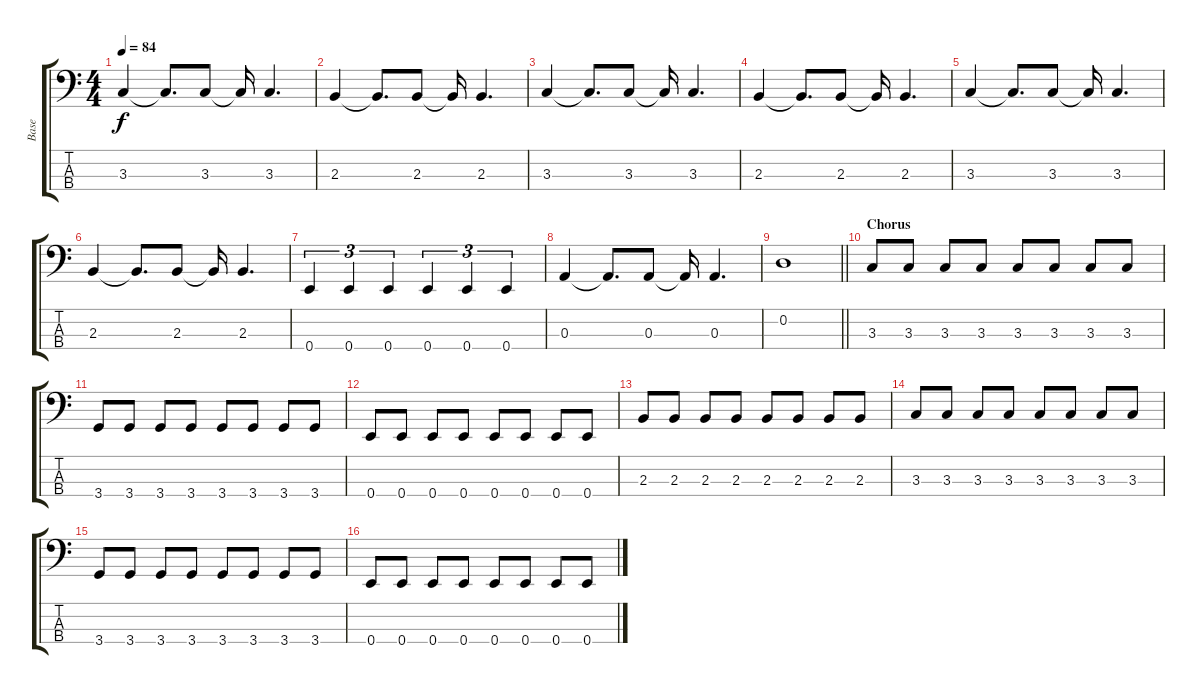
\track ("Base" "Base") {instrument electricbassfinger}
\staff {score tabs}
\tuning (G2 D2 A1 E1) {hide}
\ts (4 4)
\tempo 84
\clef f4
\ks c
3.3.4{dy f} 3.3{t}.8{d} 3.3.8 3.3{t}.16 3.3.4{d} |
2.3.4 2.3{t}.8{d} 2.3.8 2.3{t}.16 2.3.4{d} |
3.3.4 3.3{t}.8{d} 3.3.8 3.3{t}.16 3.3.4{d} |
2.3.4 2.3{t}.8{d} 2.3.8 2.3{t}.16 2.3.4{d} |
3.3.4 3.3{t}.8{d} 3.3.8 3.3{t}.16 3.3.4{d} |
2.3.4 2.3{t}.8{d} 2.3.8 2.3{t}.16 2.3.4{d} |
0.4.4{tu (3 2)} 0.4.4{tu (3 2)} 0.4.4{tu (3 2)} 0.4.4{tu (3 2)} 0.4.4{tu (3 2)} 0.4.4{tu (3 2)} |
0.3.4 0.3{t}.8{d} 0.3.8 0.3{t}.16 0.3.4{d} |
\barLineRight lightlight
0.2.1 |
\section ("" "Chorus")
3.3.8 3.3.8 3.3.8 3.3.8 3.3.8 3.3.8 3.3.8 3.3.8 |
3.4.8 3.4.8 3.4.8 3.4.8 3.4.8 3.4.8 3.4.8 3.4.8 |
0.4.8 0.4.8 0.4.8 0.4.8 0.4.8 0.4.8 0.4.8 0.4.8 |
2.3.8 2.3.8 2.3.8 2.3.8 2.3.8 2.3.8 2.3.8 2.3.8 |
3.3.8 3.3.8 3.3.8 3.3.8 3.3.8 3.3.8 3.3.8 3.3.8 |
3.4.8 3.4.8 3.4.8 3.4.8 3.4.8 3.4.8 3.4.8 3.4.8 |
0.4.8 0.4.8 0.4.8 0.4.8 0.4.8 0.4.8 0.4.8 0.4.8
